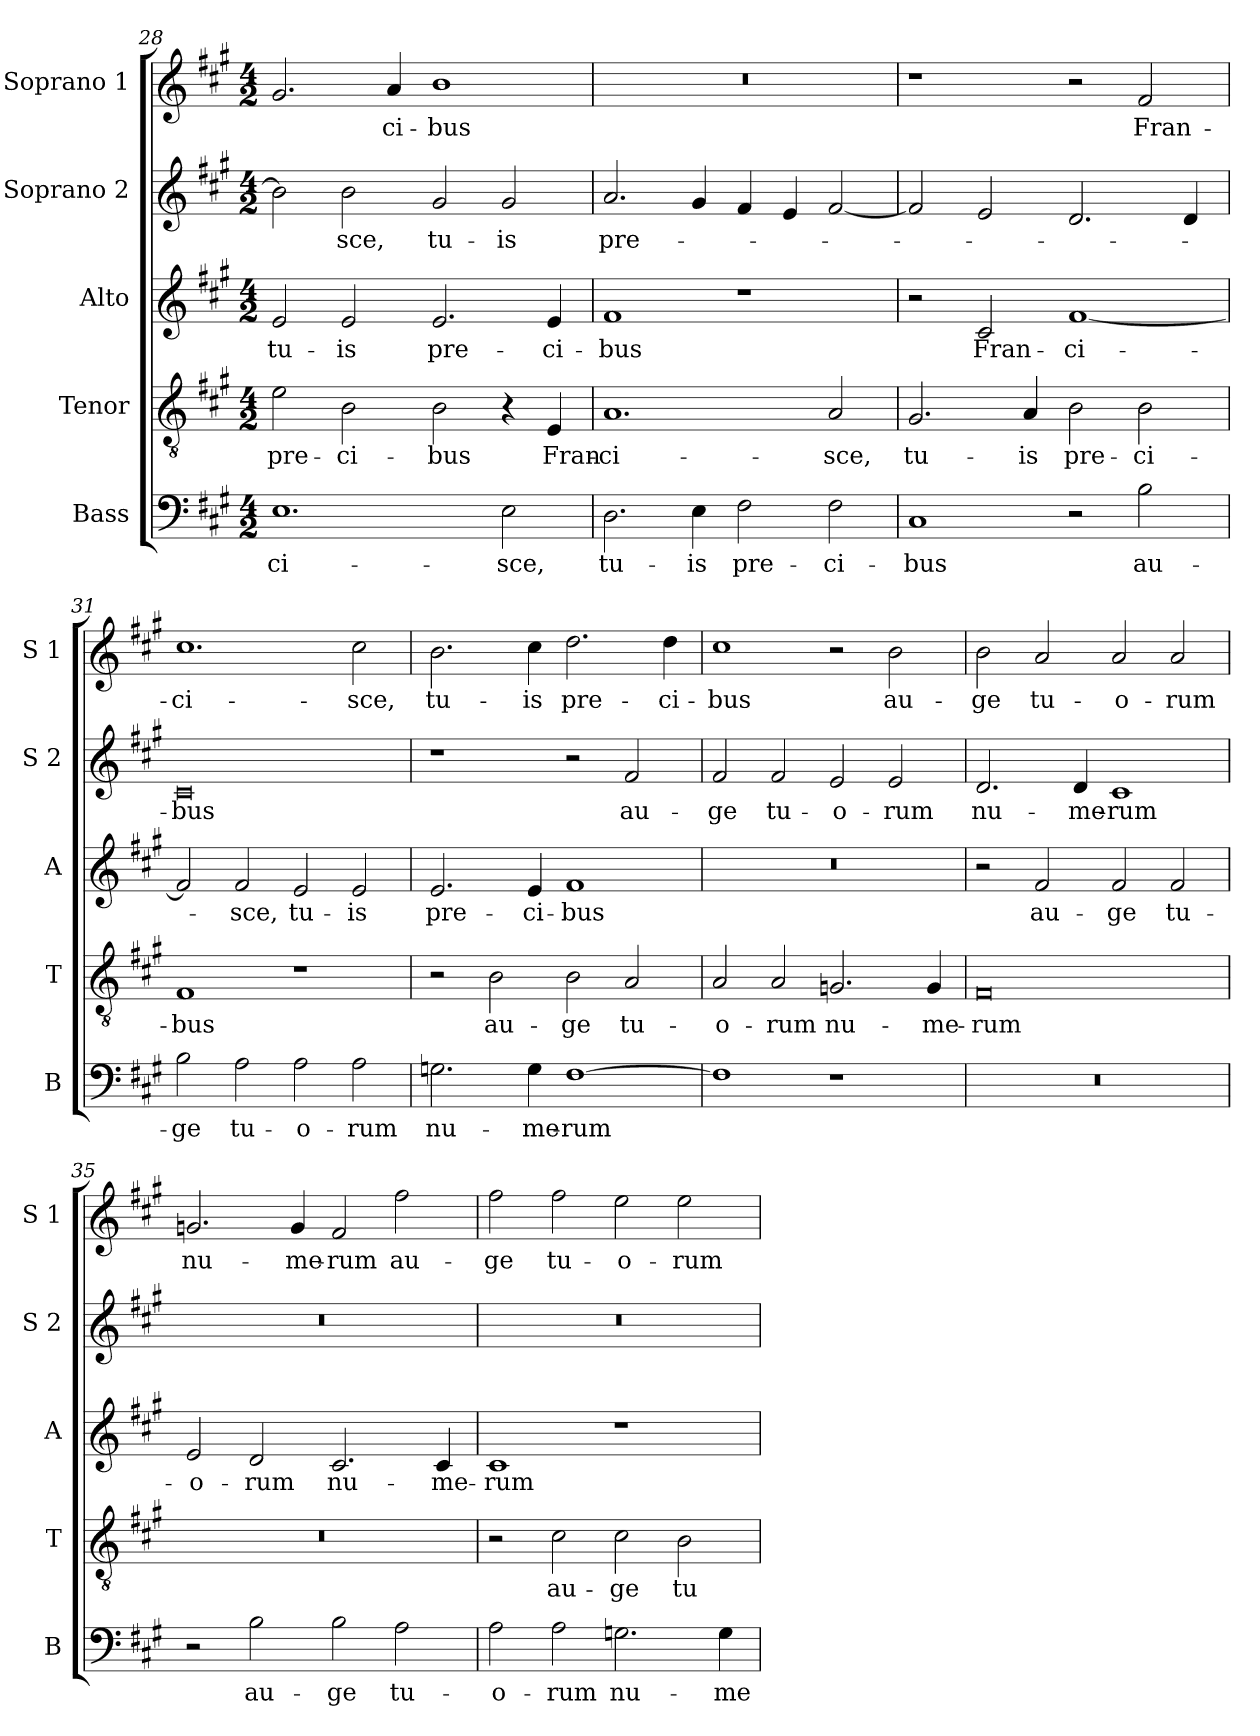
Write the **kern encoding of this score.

**kern	**text	**kern	**text	**kern	**text	**kern	**text	**kern	**text
*part5	*part5	*part4	*part4	*part3	*part3	*part2	*part2	*part1	*part1
*staff5	*staff5	*staff4	*staff4	*staff3	*staff3	*staff2	*staff2	*staff1	*staff1
*I"Bass	*	*I"Tenor	*	*I"Alto	*	*I"Soprano 2	*	*I"Soprano 1	*
*I'B	*	*I'T	*	*I'A	*	*I'S 2	*	*I'S 1	*
*clefF4	*	*clefGv2	*	*clefG2	*	*clefG2	*	*clefG2	*
*k[f#c#g#]	*	*k[f#c#g#]	*	*k[f#c#g#]	*	*k[f#c#g#]	*	*k[f#c#g#]	*
*A:	*	*A:	*	*A:	*	*A:	*	*A:	*
*M4/2	*	*M4/2	*	*M4/2	*	*M4/2	*	*M4/2	*
=28	=28	=28	=28	=28	=28	=28	=28	=28	=28
!	!LO:LY:b	!	!LO:LY:b	!	!LO:LY:b	!	!	!	!
1.E	-ci-	2e\	pre-	2e/	tu-	2b\]	.	2.g#/	.
!	!	!	!LO:LY:b	!	!LO:LY:b	!	!LO:LY:b	!	!
.	.	2B\	-ci-	2e/	-is	2b\	-sce,	.	.
!	!	!	!	!	!	!	!	!	!LO:LY:b
.	.	.	.	.	.	.	.	4a/	-ci-
!	!	!	!LO:LY:b	!	!LO:LY:b	!	!LO:LY:b	!	!LO:LY:b
.	.	2B\	-bus	2.e/	pre-	2g#/	tu-	1b	-bus
!	!LO:LY:b	!	!	!	!	!	!LO:LY:b	!	!
2E\	-sce,	4r	.	.	.	2g#/	-is	.	.
!	!	!	!LO:LY:b	!	!LO:LY:b	!	!	!	!
.	.	4E/	Fran-	4e/	-ci-	.	.	.	.
!!LO:PB:g=z
=29	=29	=29	=29	=29	=29	=29	=29	=29	=29
!	!LO:LY:b	!	!LO:LY:b	!	!LO:LY:b	!	!LO:LY:b	!	!
2.D\	tu-	1.A	-ci-	1f#	-bus	2.a/	pre-	0r	.
!	!LO:LY:b	!	!	!	!	!	!	!	!
4E\	-is	.	.	.	.	4g#/	.	.	.
!	!LO:LY:b	!	!	!	!	!	!	!	!
2F#\	pre-	.	.	1r	.	4f#/	.	.	.
.	.	.	.	.	.	4e/	.	.	.
!	!LO:LY:b	!	!LO:LY:b	!	!	!	!	!	!
2F#\	-ci-	2A/	-sce,	.	.	[2f#/	.	.	.
=30	=30	=30	=30	=30	=30	=30	=30	=30	=30
!	!LO:LY:b	!	!LO:LY:b	!	!	!	!	!	!
1C#	-bus	2.G#/	tu-	2r	.	2f#/]	.	1r	.
!	!	!	!	!	!LO:LY:b	!	!	!	!
.	.	.	.	2c#/	Fran-	2e/	.	.	.
!	!	!	!LO:LY:b	!	!	!	!	!	!
.	.	4A/	-is	.	.	.	.	.	.
!	!	!	!LO:LY:b	!	!LO:LY:b	!	!	!	!
2r	.	2B\	pre-	[1f#	-ci-	2.d/	.	2r	.
!	!LO:LY:b	!	!LO:LY:b	!	!	!	!	!	!LO:LY:b
2B\	au-	2B\	-ci-	.	.	.	.	2f#/	Fran-
.	.	.	.	.	.	4d/	.	.	.
=31	=31	=31	=31	=31	=31	=31	=31	=31	=31
!	!LO:LY:b	!	!LO:LY:b	!	!	!	!LO:LY:b	!	!LO:LY:b
2B\	-ge	1F#	-bus	2f#/]	.	0c#	-bus	1.cc#	-ci-
!	!LO:LY:b	!	!	!	!LO:LY:b	!	!	!	!
2A\	tu-	.	.	2f#/	-sce,	.	.	.	.
!	!LO:LY:b	!	!	!	!LO:LY:b	!	!	!	!
2A\	-o-	1r	.	2e/	tu-	.	.	.	.
!	!LO:LY:b	!	!	!	!LO:LY:b	!	!	!	!LO:LY:b
2A\	-rum	.	.	2e/	-is	.	.	2cc#\	-sce,
!!LO:LB:g=z
=32	=32	=32	=32	=32	=32	=32	=32	=32	=32
!	!LO:LY:b	!	!	!	!LO:LY:b	!	!	!	!LO:LY:b
2.Gn\	nu-	2r	.	2.e/	pre-	1r	.	2.b\	tu-
!	!	!	!LO:LY:b	!	!	!	!	!	!
.	.	2B\	au-	.	.	.	.	.	.
!	!LO:LY:b	!	!	!	!LO:LY:b	!	!	!	!LO:LY:b
4G\	-me-	.	.	4e/	-ci-	.	.	4cc#\	-is
!	!LO:LY:b	!	!LO:LY:b	!	!LO:LY:b	!	!	!	!LO:LY:b
[1F#	-rum	2B\	-ge	1f#	-bus	2r	.	2.dd\	pre-
!	!	!	!LO:LY:b	!	!	!	!LO:LY:b	!	!
.	.	2A/	tu-	.	.	2f#/	au-	.	.
!	!	!	!	!	!	!	!	!	!LO:LY:b
.	.	.	.	.	.	.	.	4dd\	-ci-
=33	=33	=33	=33	=33	=33	=33	=33	=33	=33
!	!	!	!LO:LY:b	!	!	!	!LO:LY:b	!	!LO:LY:b
1F#]	.	2A/	-o-	0r	.	2f#/	-ge	1cc#	-bus
!	!	!	!LO:LY:b	!	!	!	!LO:LY:b	!	!
.	.	2A/	-rum	.	.	2f#/	tu-	.	.
!	!	!	!LO:LY:b	!	!	!	!LO:LY:b	!	!
1r	.	2.Gn/	nu-	.	.	2e/	-o-	2r	.
!	!	!	!	!	!	!	!LO:LY:b	!	!LO:LY:b
.	.	.	.	.	.	2e/	-rum	2b\	au-
!	!	!	!LO:LY:b	!	!	!	!	!	!
.	.	4G/	-me-	.	.	.	.	.	.
=34	=34	=34	=34	=34	=34	=34	=34	=34	=34
!	!	!	!LO:LY:b	!	!	!	!LO:LY:b	!	!LO:LY:b
0r	.	0F#	-rum	2r	.	2.d/	nu-	2b\	-ge
!	!	!	!	!	!LO:LY:b	!	!	!	!LO:LY:b
.	.	.	.	2f#/	au-	.	.	2a/	tu-
!	!	!	!	!	!	!	!LO:LY:b	!	!
.	.	.	.	.	.	4d/	-me-	.	.
!	!	!	!	!	!LO:LY:b	!	!LO:LY:b	!	!LO:LY:b
.	.	.	.	2f#/	-ge	1c#	-rum	2a/	-o-
!	!	!	!	!	!LO:LY:b	!	!	!	!LO:LY:b
.	.	.	.	2f#/	tu-	.	.	2a/	-rum
!!LO:LB:g=z
=35	=35	=35	=35	=35	=35	=35	=35	=35	=35
!	!	!	!	!	!LO:LY:b	!	!	!	!LO:LY:b
2r	.	0r	.	2e/	-o-	0r	.	2.gn/	nu-
!	!LO:LY:b	!	!	!	!LO:LY:b	!	!	!	!
2B\	au-	.	.	2d/	-rum	.	.	.	.
!	!	!	!	!	!	!	!	!	!LO:LY:b
.	.	.	.	.	.	.	.	4g/	-me-
!	!LO:LY:b	!	!	!	!LO:LY:b	!	!	!	!LO:LY:b
2B\	-ge	.	.	2.c#/	nu-	.	.	2f#/	-rum
!	!LO:LY:b	!	!	!	!	!	!	!	!LO:LY:b
2A\	tu-	.	.	.	.	.	.	2ff#\	au-
!	!	!	!	!	!LO:LY:b	!	!	!	!
.	.	.	.	4c#/	-me-	.	.	.	.
=36	=36	=36	=36	=36	=36	=36	=36	=36	=36
!	!LO:LY:b	!	!	!	!LO:LY:b	!	!	!	!LO:LY:b
2A\	-o-	2r	.	1c#	-rum	0r	.	2ff#\	-ge
!	!LO:LY:b	!	!LO:LY:b	!	!	!	!	!	!LO:LY:b
2A\	-rum	2c#\	au-	.	.	.	.	2ff#\	tu-
!	!LO:LY:b	!	!LO:LY:b	!	!	!	!	!	!LO:LY:b
2.Gn\	nu-	2c#\	-ge	1r	.	.	.	2ee\	-o-
!	!	!	!LO:LY:b	!	!	!	!	!	!LO:LY:b
.	.	2B\	tu-	.	.	.	.	2ee\	-rum
!	!LO:LY:b	!	!	!	!	!	!	!	!
4G\	-me-	.	.	.	.	.	.	.	.
=	=	=	=	=	=	=	=	=	=
*-	*-	*-	*-	*-	*-	*-	*-	*-	*-
